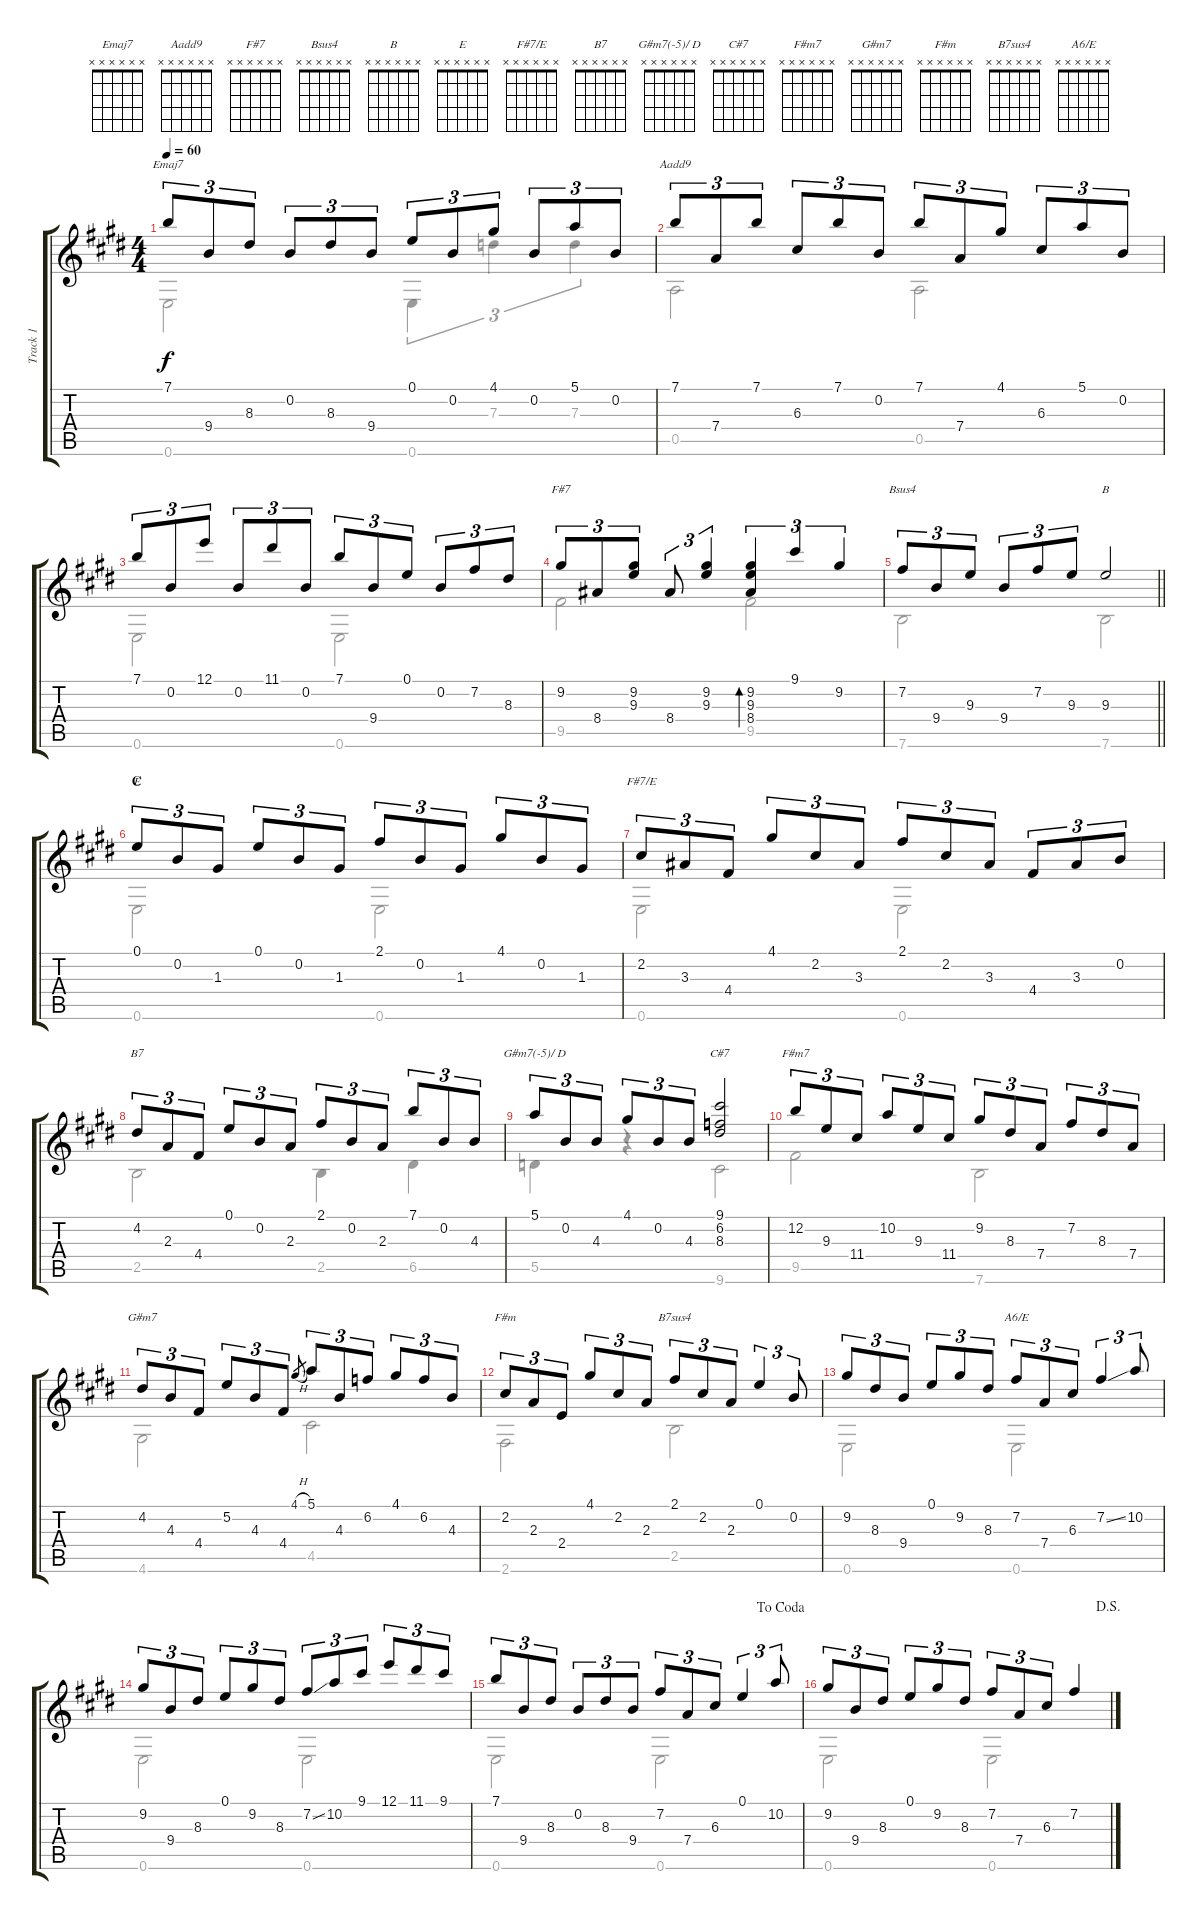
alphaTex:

\track ("Track 1" "Track 1") {instrument acousticguitarsteel}
\staff {score tabs}
\tuning (E4 B3 G3 D3 A2 E2) {hide}
\chord ("Emaj7" x x x x x x)
\chord ("Aadd9" x x x x x x)
\chord ("F#7" x x x x x x)
\chord ("Bsus4" x x x x x x)
\chord ("B" x x x x x x)
\chord ("E" x x x x x x)
\chord ("F#7/E" x x x x x x)
\chord ("B7" x x x x x x)
\chord ("G#m7(-5)/ D" x x x x x x)
\chord ("C#7" x x x x x x)
\chord ("F#m7" x x x x x x)
\chord ("G#m7" x x x x x x)
\chord ("F#m" x x x x x x)
\chord ("B7sus4" x x x x x x)
\chord ("A6/E" x x x x x x)
\voice
\ts (4 4)
\tempo 60
\clef g2
\ks e
7.1.8{tu (3 2) ch "Emaj7" dy f} 9.4.8{tu (3 2)} 8.3.8{tu (3 2)} 0.2.8{tu (3 2)} 8.3.8{tu (3 2)} 9.4.8{tu (3 2)} 0.1.8{tu (3 2)} 0.2.8{tu (3 2)} 4.1.8{tu (3 2)} 0.2.8{tu (3 2)} 5.1.8{tu (3 2)} 0.2.8{tu (3 2)} |
7.1.8{tu (3 2) ch "Aadd9"} 7.4.8{tu (3 2)} 7.1.8{tu (3 2)} 6.3.8{tu (3 2)} 7.1.8{tu (3 2)} 0.2.8{tu (3 2)} 7.1.8{tu (3 2)} 7.4.8{tu (3 2)} 4.1.8{tu (3 2)} 6.3.8{tu (3 2)} 5.1.8{tu (3 2)} 0.2.8{tu (3 2)} |
7.1.8{tu (3 2)} 0.2.8{tu (3 2)} 12.1.8{tu (3 2)} 0.2.8{tu (3 2)} 11.1.8{tu (3 2)} 0.2.8{tu (3 2)} 7.1.8{tu (3 2)} 9.4.8{tu (3 2)} 0.1.8{tu (3 2)} 0.2.8{tu (3 2)} 7.2.8{tu (3 2)} 8.3.8{tu (3 2)} |
9.2.8{tu (3 2) ch "F#7"} 8.4.8{tu (3 2)} (9.2 9.3).8{tu (3 2)} 8.4.8{tu (3 2)} (9.2 9.3).4{tu (3 2)} (9.2 9.3 8.4).4{tu (3 2) bd 480} 9.1.4{tu (3 2)} 9.2.4{tu (3 2)} |
\barLineRight lightlight
7.2.8{tu (3 2) ch "Bsus4"} 9.4.8{tu (3 2)} 9.3.8{tu (3 2)} 9.4.8{tu (3 2)} 7.2.8{tu (3 2)} 9.3.8{tu (3 2)} 9.3.2{ch "B"} |
\section ("" "C")
0.1.8{tu (3 2) ch "E"} 0.2.8{tu (3 2)} 1.3.8{tu (3 2)} 0.1.8{tu (3 2)} 0.2.8{tu (3 2)} 1.3.8{tu (3 2)} 2.1.8{tu (3 2)} 0.2.8{tu (3 2)} 1.3.8{tu (3 2)} 4.1.8{tu (3 2)} 0.2.8{tu (3 2)} 1.3.8{tu (3 2)} |
2.2.8{tu (3 2) ch "F#7/E"} 3.3.8{tu (3 2)} 4.4.8{tu (3 2)} 4.1.8{tu (3 2)} 2.2.8{tu (3 2)} 3.3.8{tu (3 2)} 2.1.8{tu (3 2)} 2.2.8{tu (3 2)} 3.3.8{tu (3 2)} 4.4.8{tu (3 2)} 3.3.8{tu (3 2)} 0.2.8{tu (3 2)} |
4.2.8{tu (3 2) ch "B7"} 2.3.8{tu (3 2)} 4.4.8{tu (3 2)} 0.1.8{tu (3 2)} 0.2.8{tu (3 2)} 2.3.8{tu (3 2)} 2.1.8{tu (3 2)} 0.2.8{tu (3 2)} 2.3.8{tu (3 2)} 7.1.8{tu (3 2)} 0.2.8{tu (3 2)} 4.3.8{tu (3 2)} |
5.1.8{tu (3 2) ch "G#m7(-5)/ D"} 0.2.8{tu (3 2)} 4.3.8{tu (3 2)} 4.1.8{tu (3 2)} 0.2.8{tu (3 2)} 4.3.8{tu (3 2)} (9.1 6.2 8.3).2{ch "C#7"} |
12.2.8{tu (3 2) ch "F#m7"} 9.3.8{tu (3 2)} 11.4.8{tu (3 2)} 10.2.8{tu (3 2)} 9.3.8{tu (3 2)} 11.4.8{tu (3 2)} 9.2.8{tu (3 2)} 8.3.8{tu (3 2)} 7.4.8{tu (3 2)} 7.2.8{tu (3 2)} 8.3.8{tu (3 2)} 7.4.8{tu (3 2)} |
4.2.8{tu (3 2) ch "G#m7"} 4.3.8{tu (3 2)} 4.4.8{tu (3 2)} 5.2.8{tu (3 2)} 4.3.8{tu (3 2)} 4.4.8{tu (3 2)} 4.1{h}.8{gr} 5.1.8{tu (3 2)} 4.3.8{tu (3 2)} 6.2.8{tu (3 2)} 4.1.8{tu (3 2)} 6.2.8{tu (3 2)} 4.3.8{tu (3 2)} |
2.2.8{tu (3 2) ch "F#m"} 2.3.8{tu (3 2)} 2.4.8{tu (3 2)} 4.1.8{tu (3 2)} 2.2.8{tu (3 2)} 2.3.8{tu (3 2)} 2.1.8{tu (3 2) ch "B7sus4"} 2.2.8{tu (3 2)} 2.3.8{tu (3 2)} 0.1.4{tu (3 2)} 0.2.8{tu (3 2)} |
9.2.8{tu (3 2)} 8.3.8{tu (3 2)} 9.4.8{tu (3 2)} 0.1.8{tu (3 2)} 9.2.8{tu (3 2)} 8.3.8{tu (3 2)} 7.2.8{tu (3 2) ch "A6/E"} 7.4.8{tu (3 2)} 6.3.8{tu (3 2)} 7.2{ss}.4{tu (3 2)} 10.2.8{tu (3 2)} |
9.2.8{tu (3 2)} 9.4.8{tu (3 2)} 8.3.8{tu (3 2)} 0.1.8{tu (3 2)} 9.2.8{tu (3 2)} 8.3.8{tu (3 2)} 7.2{ss}.8{tu (3 2)} 10.2.8{tu (3 2)} 9.1.8{tu (3 2)} 12.1.8{tu (3 2)} 11.1.8{tu (3 2)} 9.1.8{tu (3 2)} |
\jump dacoda
7.1.8{tu (3 2)} 9.4.8{tu (3 2)} 8.3.8{tu (3 2)} 0.2.8{tu (3 2)} 8.3.8{tu (3 2)} 9.4.8{tu (3 2)} 7.2.8{tu (3 2)} 7.4.8{tu (3 2)} 6.3.8{tu (3 2)} 0.1.4{tu (3 2)} 10.2.8{tu (3 2)} |
\jump dalsegno
9.2.8{tu (3 2)} 9.4.8{tu (3 2)} 8.3.8{tu (3 2)} 0.1.8{tu (3 2)} 9.2.8{tu (3 2)} 8.3.8{tu (3 2)} 7.2.8{tu (3 2)} 7.4.8{tu (3 2)} 6.3.8{tu (3 2)} 7.2.4
\voice
\clef g2
\ottava regular
\simile none
\ks e
0.6.2{dy f} 0.6.4{tu (3 2)} 7.3.4{tu (3 2)} 7.3.4{tu (3 2)} |
0.5.2 0.5.2 |
0.6.2 0.6.2 |
9.5.2 9.5.2 |
\barLineRight lightlight
7.6.2 7.6.2 |
0.6.2 0.6.2 |
0.6.2 0.6.2 |
2.5.2 2.5.4 6.5.4 |
5.5.4 r.4 9.6.2 |
9.5.2 7.6.2 |
4.6.2 4.5.2 |
2.6.2 2.5.2 |
0.6.2 0.6.2 |
0.6.2 0.6.2 |
0.6.2 0.6.2 |
0.6.2 0.6.2
